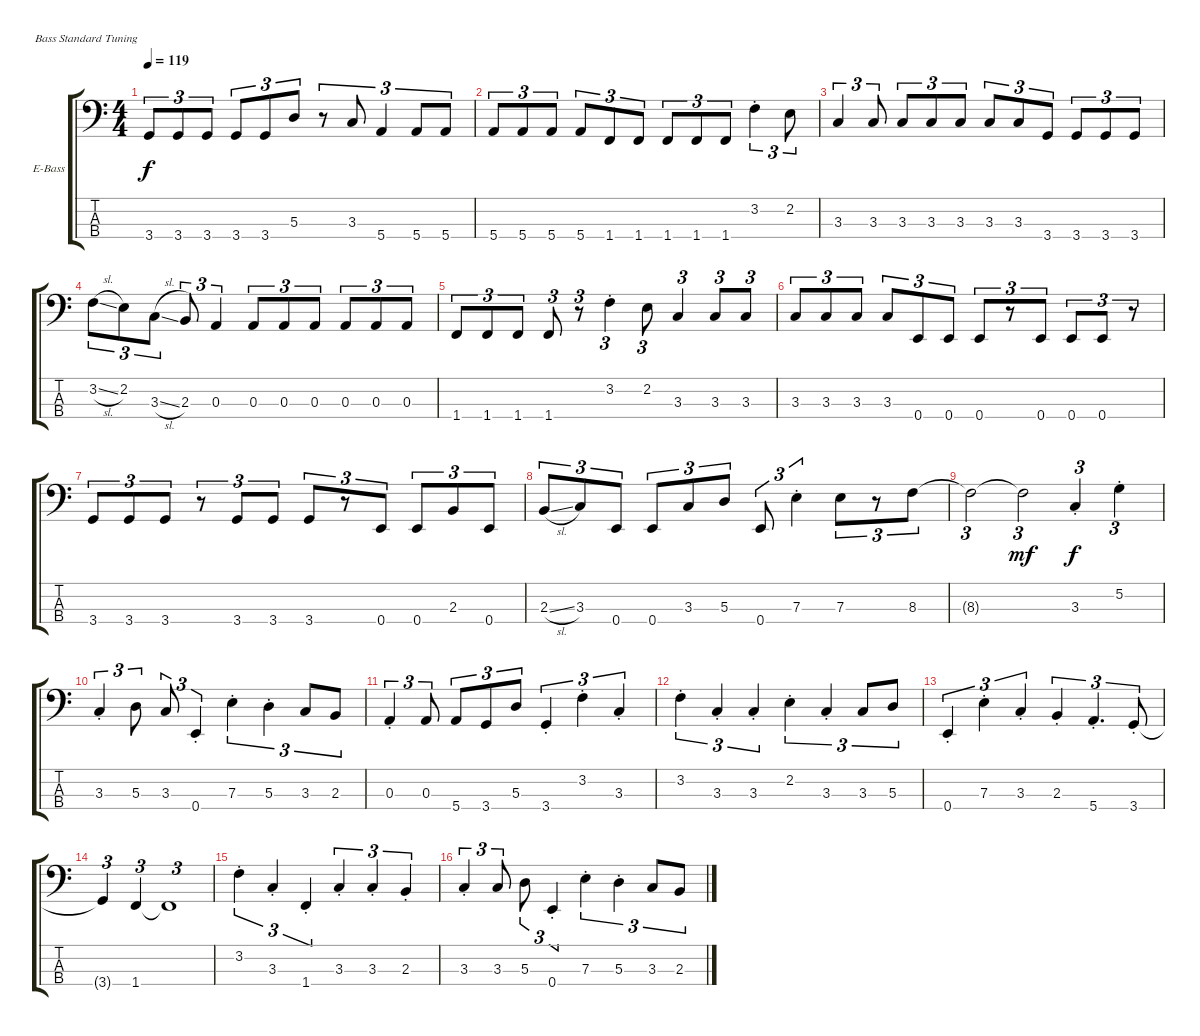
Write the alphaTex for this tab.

\defaultSystemsLayout 4
\bracketExtendMode groupsimilarinstruments
\firstSystemTrackNameOrientation horizontal
\otherSystemsTrackNameOrientation horizontal
\track ("Electric Bass" "E-Bass") {instrument electricbassfinger}
\staff {score tabs}
\tuning (G2 D2 A1 E1)
\ts (4 4)
\tempo 119
\clef f4
\ks c
3.4.8{tu (3 2) dy f} 3.4.8{tu (3 2)} 3.4.8{tu (3 2)} 3.4.8{tu (3 2)} 3.4.8{tu (3 2)} 5.3.8{tu (3 2)} r.8{tu (3 2)} 3.3.8{tu (3 2)} 5.4.4{tu (3 2)} 5.4.8{tu (3 2)} 5.4.8{tu (3 2)} |
5.4.8{tu (3 2)} 5.4.8{tu (3 2)} 5.4.8{tu (3 2)} 5.4.8{tu (3 2)} 1.4.8{tu (3 2)} 1.4.8{tu (3 2)} 1.4.8{tu (3 2)} 1.4.8{tu (3 2)} 1.4.8{tu (3 2)} 3.2{st}.4{tu (3 2)} 2.2.8{tu (3 2)} |
3.3.4{tu (3 2)} 3.3.8{tu (3 2)} 3.3.8{tu (3 2)} 3.3.8{tu (3 2)} 3.3.8{tu (3 2)} 3.3.8{tu (3 2)} 3.3.8{tu (3 2)} 3.4.8{tu (3 2)} 3.4.8{tu (3 2)} 3.4.8{tu (3 2)} 3.4.8{tu (3 2)} |
3.2{sl}.8{tu (3 2)} 2.2.8{tu (3 2)} 3.3{sl}.8{tu (3 2)} 2.3.8{tu (3 2)} 0.3.4{tu (3 2)} 0.3.8{tu (3 2)} 0.3.8{tu (3 2)} 0.3.8{tu (3 2)} 0.3.8{tu (3 2)} 0.3.8{tu (3 2)} 0.3.8{tu (3 2)} |
1.4.8{tu (3 2)} 1.4.8{tu (3 2)} 1.4.8{tu (3 2)} 1.4.8{tu (3 2)} r.8{tu (3 2)} 3.2{st}.4{tu (3 2)} 2.2.8{tu (3 2)} 3.3.4{tu (3 2)} 3.3.8{tu (3 2)} 3.3.8{tu (3 2)} |
3.3.8{tu (3 2)} 3.3.8{tu (3 2)} 3.3.8{tu (3 2)} 3.3.8{tu (3 2)} 0.4.8{tu (3 2)} 0.4.8{tu (3 2)} 0.4.8{tu (3 2)} r.8{tu (3 2)} 0.4.8{tu (3 2)} 0.4.8{tu (3 2)} 0.4.8{tu (3 2)} r.8{tu (3 2)} |
3.4.8{tu (3 2)} 3.4.8{tu (3 2)} 3.4.8{tu (3 2)} r.8{tu (3 2)} 3.4.8{tu (3 2)} 3.4.8{tu (3 2)} 3.4.8{tu (3 2)} r.8{tu (3 2)} 0.4.8{tu (3 2)} 0.4.8{tu (3 2)} 2.3.8{tu (3 2)} 0.4.8{tu (3 2)} |
2.3{sl}.8{tu (3 2)} 3.3.8{tu (3 2)} 0.4.8{tu (3 2)} 0.4.8{tu (3 2)} 3.3.8{tu (3 2)} 5.3.8{tu (3 2)} 0.4.8{tu (3 2)} 7.3{st}.4{tu (3 2)} 7.3.8{tu (3 2)} r.8{tu (3 2)} 8.3.8{tu (3 2)} |
8.3{t}.2{tu (3 2)} 8.3{t}.2{tu (3 2) dy mf} 3.3{st}.4{tu (3 2) dy f} 5.2{st}.4{tu (3 2)} |
3.3{st}.4{tu (3 2)} 5.3.8{tu (3 2)} 3.3.8{tu (3 2)} 0.4{st}.4{tu (3 2)} 7.3{st}.4{tu (3 2)} 5.3{st}.4{tu (3 2)} 3.3.8{tu (3 2)} 2.3.8{tu (3 2)} |
0.3{st}.4{tu (3 2)} 0.3.8{tu (3 2)} 5.4.8{tu (3 2)} 3.4.8{tu (3 2)} 5.3.8{tu (3 2)} 3.4{st}.4{tu (3 2)} 3.2{st}.4{tu (3 2)} 3.3{st}.4{tu (3 2)} |
3.2{st}.4{tu (3 2)} 3.3{st}.4{tu (3 2)} 3.3{st}.4{tu (3 2)} 2.2{st}.4{tu (3 2)} 3.3{st}.4{tu (3 2)} 3.3.8{tu (3 2)} 5.3.8{tu (3 2)} |
0.4{st}.4{tu (3 2)} 7.3{st}.4{tu (3 2)} 3.3{st}.4{tu (3 2)} 2.3{st}.4{tu (3 2)} 5.4{st}.4{d tu (3 2)} 3.4{st}.8{tu (3 2)} |
3.4{t}.4{tu (3 2)} 1.4.4{tu (3 2)} 1.4{t}.1{tu (3 2)} |
3.2{st}.4{tu (3 2)} 3.3{st}.4{tu (3 2)} 1.4{st}.4{tu (3 2)} 3.3{st}.4{tu (3 2)} 3.3{st}.4{tu (3 2)} 2.3{st}.4{tu (3 2)} |
3.3{st}.4{tu (3 2)} 3.3.8{tu (3 2)} 5.3.8{tu (3 2)} 0.4{st}.4{tu (3 2)} 7.3{st}.4{tu (3 2)} 5.3{st}.4{tu (3 2)} 3.3.8{tu (3 2)} 2.3.8{tu (3 2)}
